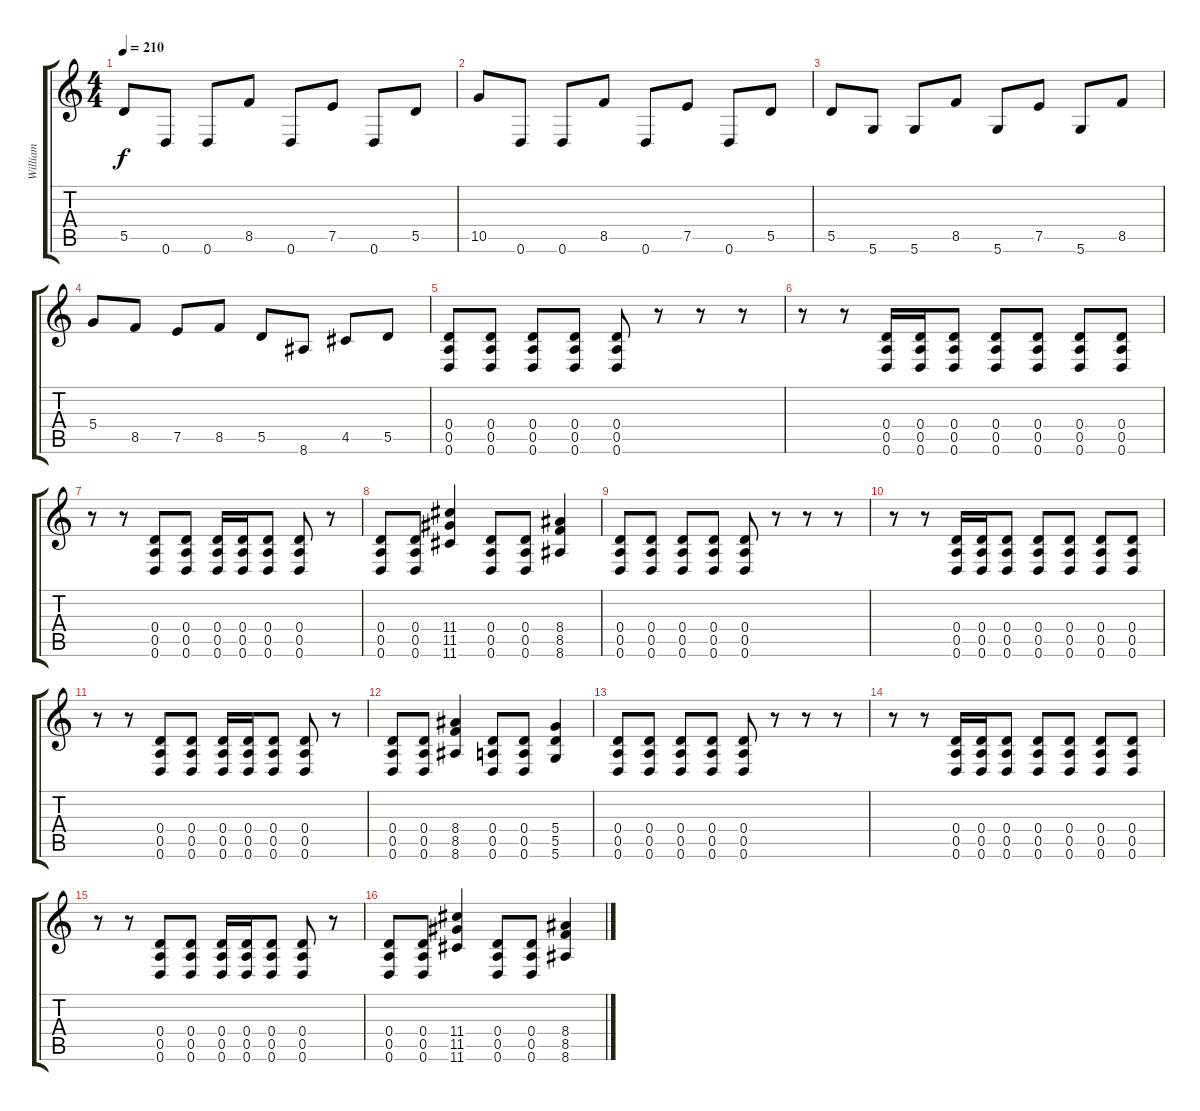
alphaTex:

\track ("William" "William") {instrument distortionguitar}
\staff {score tabs}
\tuning (E4 B3 G3 D3 A2 D2) {hide}
\ts (4 4)
\tempo 210
\clef g2
\ks c
5.5.8{dy f} 0.6.8 0.6.8 8.5.8 0.6.8 7.5.8 0.6.8 5.5.8 |
10.5.8 0.6.8 0.6.8 8.5.8 0.6.8 7.5.8 0.6.8 5.5.8 |
5.5.8 5.6.8 5.6.8 8.5.8 5.6.8 7.5.8 5.6.8 8.5.8 |
5.4.8 8.5.8 7.5.8 8.5.8 5.5.8 8.6.8 4.5.8 5.5.8 |
(0.4 0.5 0.6).8 (0.4 0.5 0.6).8 (0.4 0.5 0.6).8 (0.4 0.5 0.6).8 (0.4 0.5 0.6).8 r.8 r.8 r.8 |
r.8 r.8 (0.4 0.5 0.6).16 (0.4 0.5 0.6).16 (0.4 0.5 0.6).8 (0.4 0.5 0.6).8 (0.4 0.5 0.6).8 (0.4 0.5 0.6).8 (0.4 0.5 0.6).8 |
r.8 r.8 (0.4 0.5 0.6).8 (0.4 0.5 0.6).8 (0.4 0.5 0.6).16 (0.4 0.5 0.6).16 (0.4 0.5 0.6).8 (0.4 0.5 0.6).8 r.8 |
(0.4 0.5 0.6).8 (0.4 0.5 0.6).8 (11.4 11.5 11.6).4 (0.4 0.5 0.6).8 (0.4 0.5 0.6).8 (8.4 8.5 8.6).4 |
(0.4 0.5 0.6).8 (0.4 0.5 0.6).8 (0.4 0.5 0.6).8 (0.4 0.5 0.6).8 (0.4 0.5 0.6).8 r.8 r.8 r.8 |
r.8 r.8 (0.4 0.5 0.6).16 (0.4 0.5 0.6).16 (0.4 0.5 0.6).8 (0.4 0.5 0.6).8 (0.4 0.5 0.6).8 (0.4 0.5 0.6).8 (0.4 0.5 0.6).8 |
r.8 r.8 (0.4 0.5 0.6).8 (0.4 0.5 0.6).8 (0.4 0.5 0.6).16 (0.4 0.5 0.6).16 (0.4 0.5 0.6).8 (0.4 0.5 0.6).8 r.8 |
(0.4 0.5 0.6).8 (0.4 0.5 0.6).8 (8.4 8.5 8.6).4 (0.4 0.5 0.6).8 (0.4 0.5 0.6).8 (5.4 5.5 5.6).4 |
(0.4 0.5 0.6).8 (0.4 0.5 0.6).8 (0.4 0.5 0.6).8 (0.4 0.5 0.6).8 (0.4 0.5 0.6).8 r.8 r.8 r.8 |
r.8 r.8 (0.4 0.5 0.6).16 (0.4 0.5 0.6).16 (0.4 0.5 0.6).8 (0.4 0.5 0.6).8 (0.4 0.5 0.6).8 (0.4 0.5 0.6).8 (0.4 0.5 0.6).8 |
r.8 r.8 (0.4 0.5 0.6).8 (0.4 0.5 0.6).8 (0.4 0.5 0.6).16 (0.4 0.5 0.6).16 (0.4 0.5 0.6).8 (0.4 0.5 0.6).8 r.8 |
(0.4 0.5 0.6).8 (0.4 0.5 0.6).8 (11.4 11.5 11.6).4 (0.4 0.5 0.6).8 (0.4 0.5 0.6).8 (8.4 8.5 8.6).4
